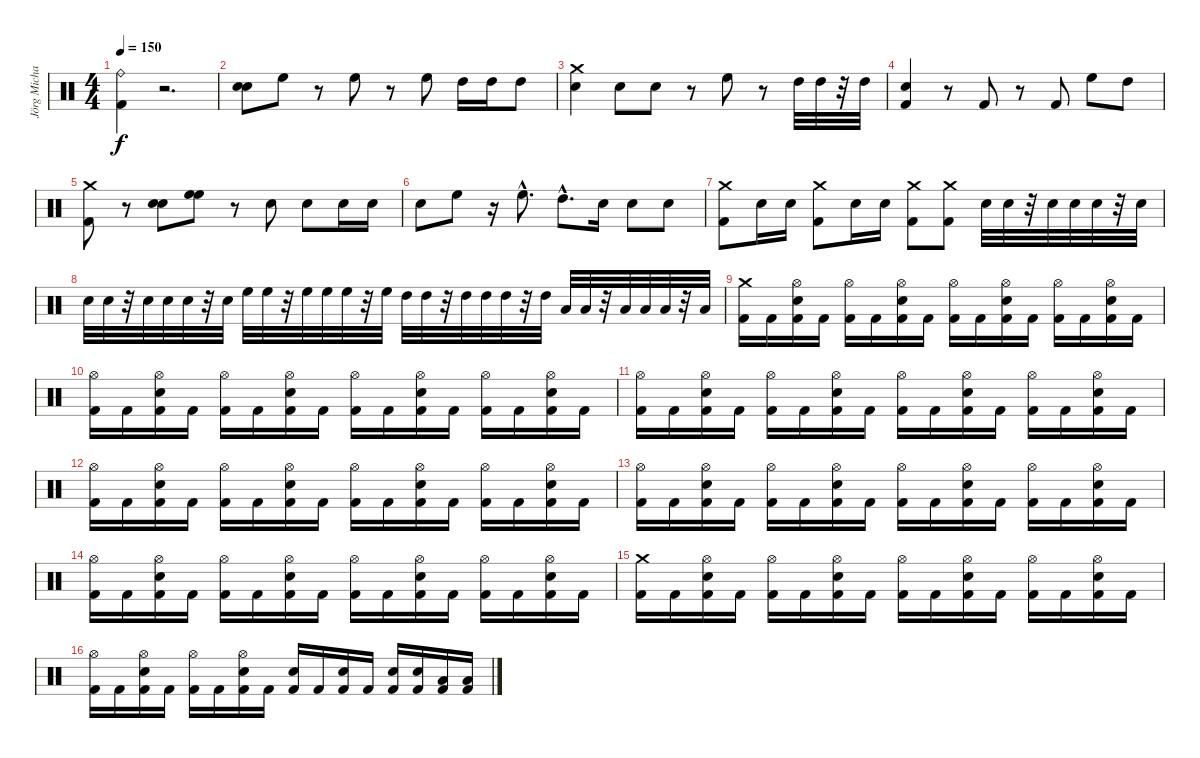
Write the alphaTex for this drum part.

\track ("Jörg Michael" "Jörg Micha") {instrument percussion}
\staff {score}
\articulation defaults
\ts (4 4)
\tempo 150
\clef neutral
\ks c
("Ride (bell)" "Kick (hit) 2").4{dy f} r.2{d} |
("Snare (hit) 2" "Snare (hit) 2").8 "High Floor Tom (hit)".8 r.8 "High Floor Tom (hit)".8 r.8 "High Floor Tom (hit)".8 "High Tom (hit)".16 "High Tom (hit)".16 "High Tom (hit)".8 |
("Crash medium (hit)" "Snare (hit) 2").4 "Snare (hit) 2".8 "Snare (hit) 2".8 r.8 "High Floor Tom (hit)".8 r.8 "High Tom (hit)".32 "High Tom (hit)".32 r.32 "High Tom (hit)".32 |
("Kick (hit) 2" "Snare (hit) 2").4 r.8 "Kick (hit) 2".8 r.8 "Kick (hit) 2".8 "High Floor Tom (hit)".8 "High Tom (hit)".8 |
("Kick (hit) 2" "Crash medium (hit)").8 r.8 ("Snare (hit) 2" "Snare (hit) 2").8 ("High Floor Tom (hit)" "High Floor Tom (hit)").8 r.8 "Snare (hit) 2".8 "Snare (hit) 2".8 "Snare (hit) 2".16 "Snare (hit) 2".16 |
"Snare (hit) 2".8 "High Floor Tom (hit)".8 r.16 "High Floor Tom (hit)"{hac}.8{d} "High Tom (hit)"{hac}.8{d} "Snare (hit) 2".16 "Snare (hit) 2".8 "Snare (hit) 2".8 |
("Crash medium (hit)" "Kick (hit) 2").8 "Snare (hit) 2".16 "Snare (hit) 2".16 ("Crash medium (hit)" "Kick (hit) 2").8 "Snare (hit) 2".16 "Snare (hit) 2".16 ("Kick (hit) 2" "Crash medium (hit)").8 ("Kick (hit) 2" "Crash medium (hit)").8 "Snare (hit) 2".32 "Snare (hit) 2".32 r.32 "Snare (hit) 2".32 "Snare (hit) 2".32 "Snare (hit) 2".32 r.32 "Snare (hit) 2".32 |
"Snare (hit) 2".32 "Snare (hit) 2".32 r.32 "Snare (hit) 2".32 "Snare (hit) 2".32 "Snare (hit) 2".32 r.32 "Snare (hit) 2".32 "High Floor Tom (hit)".32 "High Floor Tom (hit)".32 r.32 "High Floor Tom (hit)".32 "High Floor Tom (hit)".32 "High Floor Tom (hit)".32 r.32 "High Floor Tom (hit)".32 "High Tom (hit)".32 "High Tom (hit)".32 r.32 "High Tom (hit)".32 "High Tom (hit)".32 "High Tom (hit)".32 r.32 "High Tom (hit)".32 "Low Tom (hit)".32 "Low Tom (hit)".32 r.32 "Low Tom (hit)".32 "Low Tom (hit)".32 "Low Tom (hit)".32 r.32 "Low Tom (hit)".32 |
("Kick (hit) 2" "Crash medium (hit)").16 "Kick (hit) 2".16 ("Kick (hit) 2" "Snare (hit) 2" "Hi-Hat (open)").16 "Kick (hit) 2".16 ("Kick (hit) 2" "Hi-Hat (open)").16 "Kick (hit) 2".16 ("Kick (hit) 2" "Snare (hit) 2" "Hi-Hat (open)").16 "Kick (hit) 2".16 ("Kick (hit) 2" "Hi-Hat (open)").16 "Kick (hit) 2".16 ("Kick (hit) 2" "Snare (hit) 2" "Hi-Hat (open)").16 "Kick (hit) 2".16 ("Kick (hit) 2" "Hi-Hat (open)").16 "Kick (hit) 2".16 ("Kick (hit) 2" "Snare (hit) 2" "Hi-Hat (open)").16 "Kick (hit) 2".16 |
("Hi-Hat (open)" "Kick (hit) 2").16 "Kick (hit) 2".16 ("Kick (hit) 2" "Snare (hit) 2" "Hi-Hat (open)").16 "Kick (hit) 2".16 ("Kick (hit) 2" "Hi-Hat (open)").16 "Kick (hit) 2".16 ("Kick (hit) 2" "Snare (hit) 2" "Hi-Hat (open)").16 "Kick (hit) 2".16 ("Kick (hit) 2" "Hi-Hat (open)").16 "Kick (hit) 2".16 ("Kick (hit) 2" "Snare (hit) 2" "Hi-Hat (open)").16 "Kick (hit) 2".16 ("Kick (hit) 2" "Hi-Hat (open)").16 "Kick (hit) 2".16 ("Kick (hit) 2" "Snare (hit) 2" "Hi-Hat (open)").16 "Kick (hit) 2".16 |
("Hi-Hat (open)" "Kick (hit) 2").16 "Kick (hit) 2".16 ("Kick (hit) 2" "Snare (hit) 2" "Hi-Hat (open)").16 "Kick (hit) 2".16 ("Kick (hit) 2" "Hi-Hat (open)").16 "Kick (hit) 2".16 ("Kick (hit) 2" "Snare (hit) 2" "Hi-Hat (open)").16 "Kick (hit) 2".16 ("Kick (hit) 2" "Hi-Hat (open)").16 "Kick (hit) 2".16 ("Kick (hit) 2" "Snare (hit) 2" "Hi-Hat (open)").16 "Kick (hit) 2".16 ("Kick (hit) 2" "Hi-Hat (open)").16 "Kick (hit) 2".16 ("Kick (hit) 2" "Snare (hit) 2" "Hi-Hat (open)").16 "Kick (hit) 2".16 |
("Hi-Hat (open)" "Kick (hit) 2").16 "Kick (hit) 2".16 ("Kick (hit) 2" "Snare (hit) 2" "Hi-Hat (open)").16 "Kick (hit) 2".16 ("Kick (hit) 2" "Hi-Hat (open)").16 "Kick (hit) 2".16 ("Kick (hit) 2" "Snare (hit) 2" "Hi-Hat (open)").16 "Kick (hit) 2".16 ("Kick (hit) 2" "Hi-Hat (open)").16 "Kick (hit) 2".16 ("Kick (hit) 2" "Snare (hit) 2" "Hi-Hat (open)").16 "Kick (hit) 2".16 ("Kick (hit) 2" "Hi-Hat (open)").16 "Kick (hit) 2".16 ("Kick (hit) 2" "Snare (hit) 2" "Hi-Hat (open)").16 "Kick (hit) 2".16 |
("Hi-Hat (open)" "Kick (hit) 2").16 "Kick (hit) 2".16 ("Kick (hit) 2" "Snare (hit) 2" "Hi-Hat (open)").16 "Kick (hit) 2".16 ("Kick (hit) 2" "Hi-Hat (open)").16 "Kick (hit) 2".16 ("Kick (hit) 2" "Snare (hit) 2" "Hi-Hat (open)").16 "Kick (hit) 2".16 ("Kick (hit) 2" "Hi-Hat (open)").16 "Kick (hit) 2".16 ("Kick (hit) 2" "Snare (hit) 2" "Hi-Hat (open)").16 "Kick (hit) 2".16 ("Kick (hit) 2" "Hi-Hat (open)").16 "Kick (hit) 2".16 ("Kick (hit) 2" "Snare (hit) 2" "Hi-Hat (open)").16 "Kick (hit) 2".16 |
("Hi-Hat (open)" "Kick (hit) 2").16 "Kick (hit) 2".16 ("Kick (hit) 2" "Snare (hit) 2" "Hi-Hat (open)").16 "Kick (hit) 2".16 ("Kick (hit) 2" "Hi-Hat (open)").16 "Kick (hit) 2".16 ("Kick (hit) 2" "Snare (hit) 2" "Hi-Hat (open)").16 "Kick (hit) 2".16 ("Kick (hit) 2" "Hi-Hat (open)").16 "Kick (hit) 2".16 ("Kick (hit) 2" "Snare (hit) 2" "Hi-Hat (open)").16 "Kick (hit) 2".16 ("Kick (hit) 2" "Hi-Hat (open)").16 "Kick (hit) 2".16 ("Kick (hit) 2" "Snare (hit) 2" "Hi-Hat (open)").16 "Kick (hit) 2".16 |
("Crash medium (hit)" "Kick (hit) 2").16 "Kick (hit) 2".16 ("Kick (hit) 2" "Snare (hit) 2" "Hi-Hat (open)").16 "Kick (hit) 2".16 ("Kick (hit) 2" "Hi-Hat (open)").16 "Kick (hit) 2".16 ("Kick (hit) 2" "Snare (hit) 2" "Hi-Hat (open)").16 "Kick (hit) 2".16 ("Kick (hit) 2" "Hi-Hat (open)").16 "Kick (hit) 2".16 ("Kick (hit) 2" "Snare (hit) 2" "Hi-Hat (open)").16 "Kick (hit) 2".16 ("Kick (hit) 2" "Hi-Hat (open)").16 "Kick (hit) 2".16 ("Kick (hit) 2" "Snare (hit) 2" "Hi-Hat (open)").16 "Kick (hit) 2".16 |
("Hi-Hat (open)" "Kick (hit) 2").16 "Kick (hit) 2".16 ("Kick (hit) 2" "Snare (hit) 2" "Hi-Hat (open)").16 "Kick (hit) 2".16 ("Kick (hit) 2" "Hi-Hat (open)").16 "Kick (hit) 2".16 ("Kick (hit) 2" "Snare (hit) 2" "Hi-Hat (open)").16 "Kick (hit) 2".16 ("Snare (hit) 2" "Kick (hit) 2").16 "Kick (hit) 2".16 ("Kick (hit) 2" "Snare (hit) 2").16 "Kick (hit) 2".16 ("Snare (hit) 2" "Kick (hit) 2").16 ("Snare (hit) 2" "Kick (hit) 2").16 ("Low Tom (hit)" "Kick (hit) 2").16 ("Low Tom (hit)" "Kick (hit) 2").16
